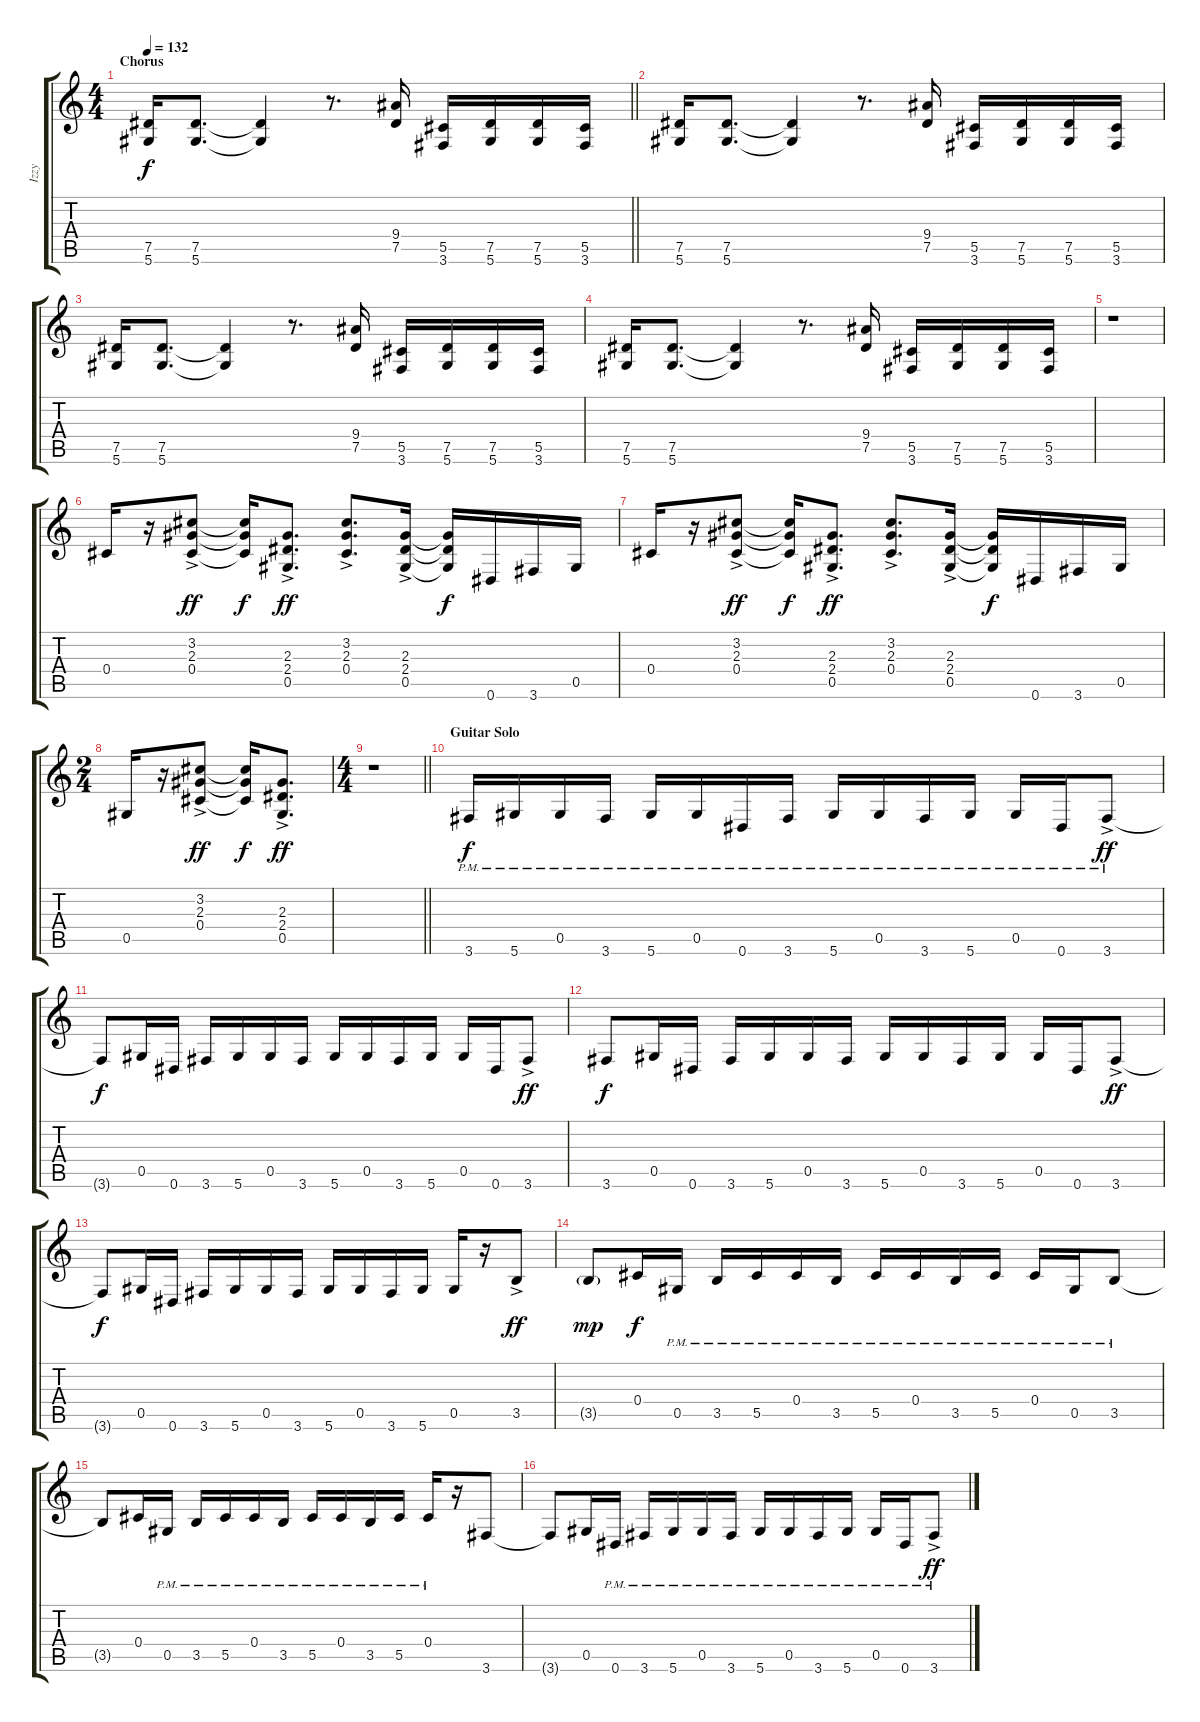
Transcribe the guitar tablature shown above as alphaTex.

\track ("Izzy" "Izzy") {instrument distortionguitar}
\staff {score tabs}
\tuning (Eb4 Bb3 Gb3 Db3 Ab2 Eb2) {hide}
\ts (4 4)
\section ("" "Chorus")
\tempo 132
\clef g2
\barLineRight lightlight
\ks c
(7.5 5.6).16{dy f} (7.5 5.6).8{d} (7.5{t} 5.6{t}).4 r.8{d} (9.4 7.5).16 (5.5 3.6).16 (7.5 5.6).16 (7.5 5.6).16 (5.5 3.6).16 |
(7.5 5.6).16 (7.5 5.6).8{d} (7.5{t} 5.6{t}).4 r.8{d} (9.4 7.5).16 (5.5 3.6).16 (7.5 5.6).16 (7.5 5.6).16 (5.5 3.6).16 |
(7.5 5.6).16 (7.5 5.6).8{d} (7.5{t} 5.6{t}).4 r.8{d} (9.4 7.5).16 (5.5 3.6).16 (7.5 5.6).16 (7.5 5.6).16 (5.5 3.6).16 |
(7.5 5.6).16 (7.5 5.6).8{d} (7.5{t} 5.6{t}).4 r.8{d} (9.4 7.5).16 (5.5 3.6).16 (7.5 5.6).16 (7.5 5.6).16 (5.5 3.6).16 |
r.1 |
0.4.16 r.16 (3.2{ac} 2.3{ac} 0.4{ac}).8{dy ff} (3.2{t} 2.3{t} 0.4{t}).16{dy f} (2.3{ac} 2.4{ac} 0.5{ac}).8{d dy ff} (3.2{ac} 2.3{ac} 0.4{ac}).8{d} (2.3{ac} 2.4{ac} 0.5{ac}).16 (2.3{t} 2.4{t} 0.5{t}).16{dy f} 0.6.16 3.6.16 0.5.16 |
0.4.16 r.16 (3.2{ac} 2.3{ac} 0.4{ac}).8{dy ff} (3.2{t} 2.3{t} 0.4{t}).16{dy f} (2.3{ac} 2.4{ac} 0.5{ac}).8{d dy ff} (3.2{ac} 2.3{ac} 0.4{ac}).8{d} (2.3{ac} 2.4{ac} 0.5{ac}).16 (2.3{t} 2.4{t} 0.5{t}).16{dy f} 0.6.16 3.6.16 0.5.16 |
\ts (2 4)
0.5.16 r.16 (3.2{ac} 2.3{ac} 0.4{ac}).8{dy ff} (3.2{t} 2.3{t} 0.4{t}).16{dy f} (2.3{ac} 2.4{ac} 0.5{ac}).8{d dy ff} |
\ts (4 4)
\barLineRight lightlight
r.1 |
\section ("" "Guitar Solo")
3.6{pm}.16{dy f} 5.6{pm}.16 0.5{pm}.16 3.6{pm}.16 5.6{pm}.16 0.5{pm}.16 0.6{pm}.16 3.6{pm}.16 5.6{pm}.16 0.5{pm}.16 3.6{pm}.16 5.6{pm}.16 0.5{pm}.16 0.6{pm}.16 3.6{ac pm}.8{dy ff} |
3.6{t}.8{dy f} 0.5.16 0.6.16 3.6.16 5.6.16 0.5.16 3.6.16 5.6.16 0.5.16 3.6.16 5.6.16 0.5.16 0.6.16 3.6{ac}.8{dy ff} |
3.6.8{dy f} 0.5.16 0.6.16 3.6.16 5.6.16 0.5.16 3.6.16 5.6.16 0.5.16 3.6.16 5.6.16 0.5.16 0.6.16 3.6{ac}.8{dy ff} |
3.6{t}.8{dy f} 0.5.16 0.6.16 3.6.16 5.6.16 0.5.16 3.6.16 5.6.16 0.5.16 3.6.16 5.6.16 0.5.16 r.16 3.5{ac}.8{dy ff} |
3.5{g}.8{dy mp} 0.4.16{dy f} 0.5{pm}.16 3.5{pm}.16 5.5{pm}.16 0.4{pm}.16 3.5{pm}.16 5.5{pm}.16 0.4{pm}.16 3.5{pm}.16 5.5{pm}.16 0.4{pm}.16 0.5{pm}.16 3.5{pm}.8 |
3.5{t}.8 0.4.16 0.5{pm}.16 3.5{pm}.16 5.5{pm}.16 0.4{pm}.16 3.5{pm}.16 5.5{pm}.16 0.4{pm}.16 3.5{pm}.16 5.5{pm}.16 0.4{pm}.16 r.16 3.6.8 |
3.6{t}.8 0.5.16 0.6{pm}.16 3.6{pm}.16 5.6{pm}.16 0.5{pm}.16 3.6{pm}.16 5.6{pm}.16 0.5{pm}.16 3.6{pm}.16 5.6{pm}.16 0.5{pm}.16 0.6{pm}.16 3.6{ac pm}.8{dy ff}
